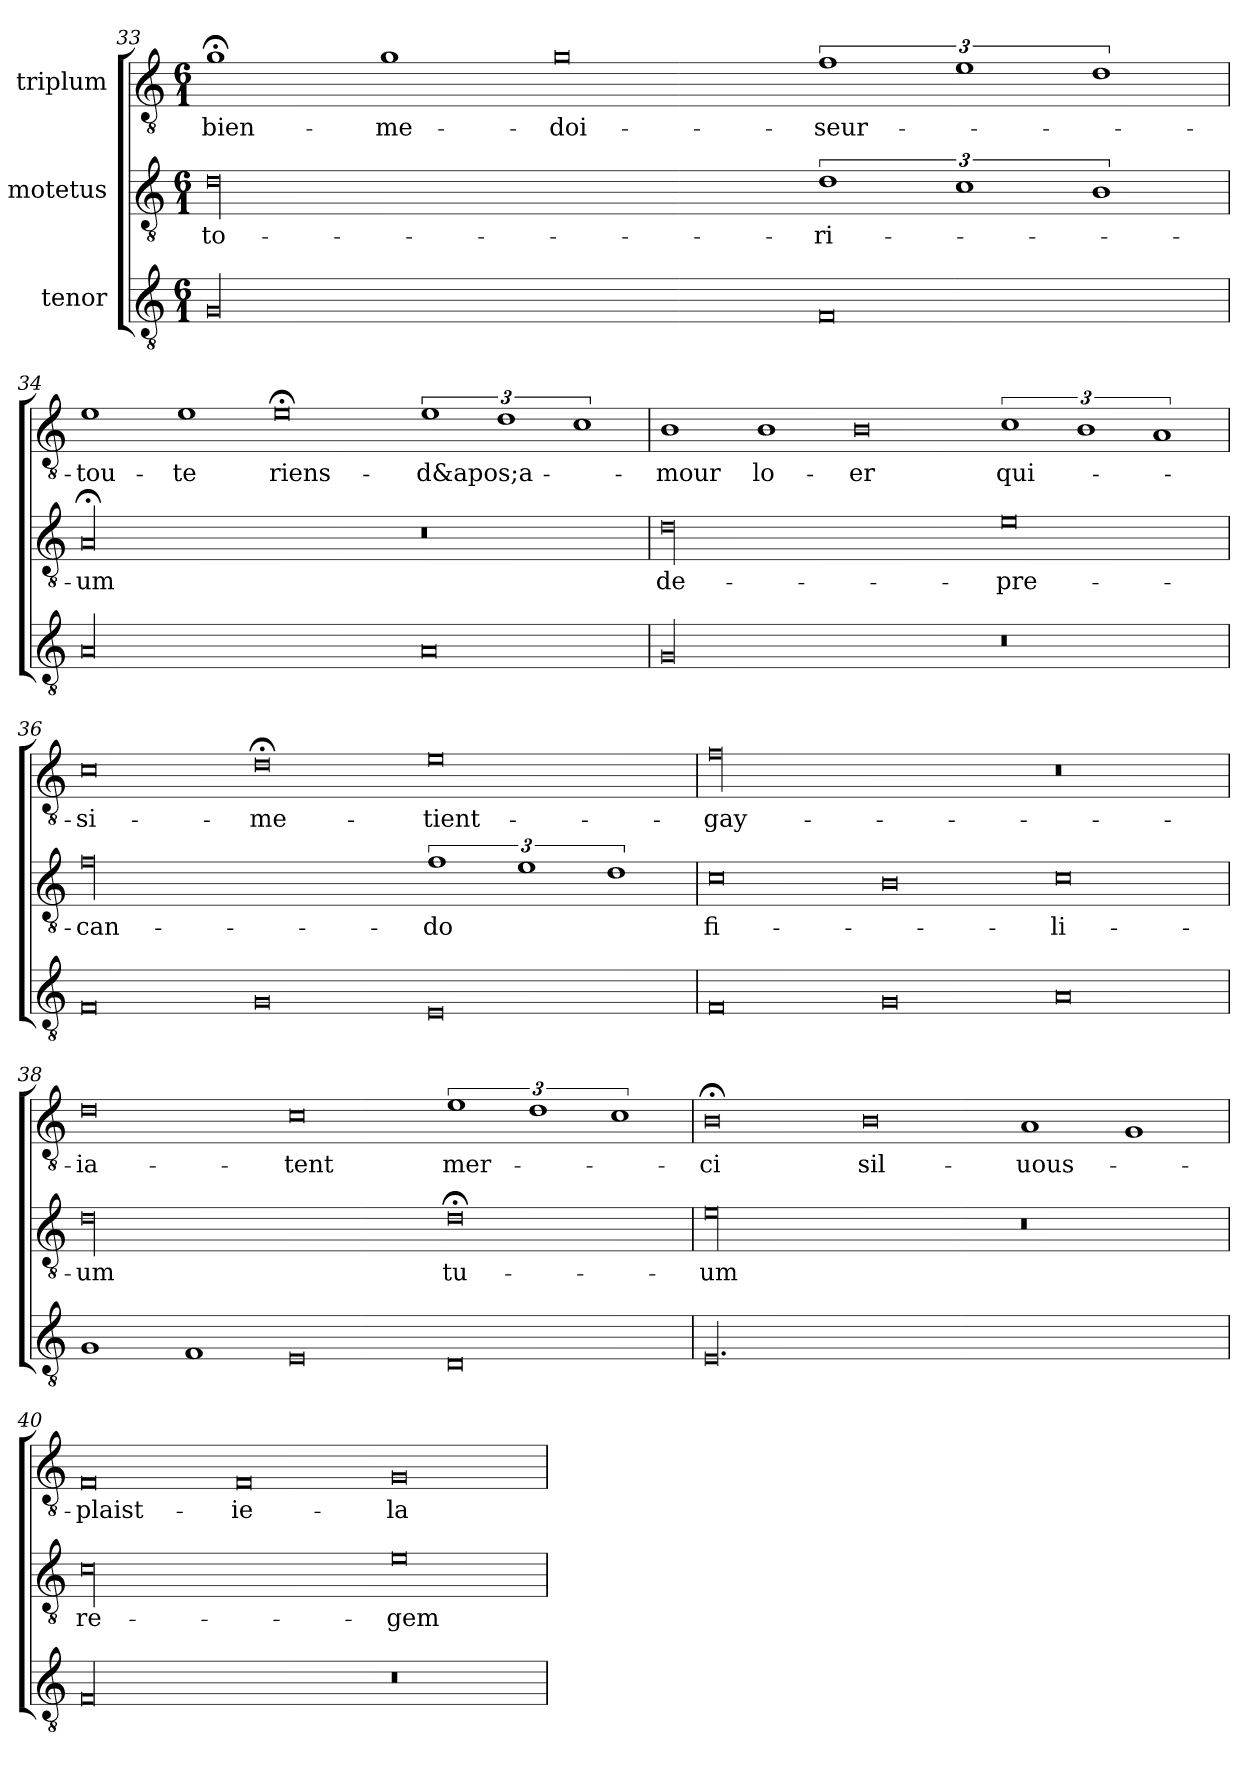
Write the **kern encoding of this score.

**kern	**kern	**text	**kern	**text
*part3	*part2	*part2	*part1	*part1
*staff3	*staff2	*staff2	*staff1	*staff1
*I"tenor	*I"motetus	*	*I"triplum	*
*clefGv2	*clefGv2	*	*clefGv2	*
*k[]	*k[]	*	*k[]	*
*C:	*C:	*	*C:	*
*M6/1	*M6/1	*	*M6/1	*
=33	=33	=33	=33	=33
00G/	00d\	-to-	1g;<\	bien-
.	.	.	1g\	me-
.	.	.	0g\	doi-
0F/	3%2d\	-ri-	3%2f\	seur-
.	3%2c\	.	3%2e\	.
.	3%2B\	.	3%2d\	.
=34	=34	=34	=34	=34
00A/	00A;</	-um	1e\	tou-
.	.	.	1e\	-te
.	.	.	0e;<\	riens-
0A/	0r	.	3%2e\	d&apos;a-
.	.	.	3%2d\	.
.	.	.	3%2c\	.
=35	=35	=35	=35	=35
00G/	00d\	de-	1B\	-mour
.	.	.	1B\	lo-
.	.	.	0B\	-er
0r	0e\	-pre-	3%2c\	qui-
.	.	.	3%2B\	.
.	.	.	3%2A/	.
=36	=36	=36	=36	=36
0F/	00f\	-can-	0c\	si-
0G/	.	.	0d;<\	me-
0E/	3%2f\	-do	0e\	tient-
.	3%2e\	.	.	.
.	3%2d\	.	.	.
=37	=37	=37	=37	=37
0F/	0c\	fi-	00f\	gay-
0G/	0B\	.	.	.
0A/	0c\	-li-	0r	.
=38	=38	=38	=38	=38
1G/	00d\	-um	0d\	ia-
1F/	.	.	.	.
0E/	.	.	0c\	-tent
0D/	0d;<\	tu-	3%2e\	mer-
.	.	.	3%2d\	.
.	.	.	3%2c\	.
=39	=39	=39	=39	=39
00.E/	00e\	-um	0B;<\	-ci
.	.	.	0B\	sil-
.	0r	.	1A/	uous-
.	.	.	1G/	.
=40	=40	=40	=40	=40
00F/	00c\	re-	0F/	plaist-
.	.	.	0F/	ie-
0r	0e\	-gem	0G/	la-
=	=	=	=	=
*-	*-	*-	*-	*-
